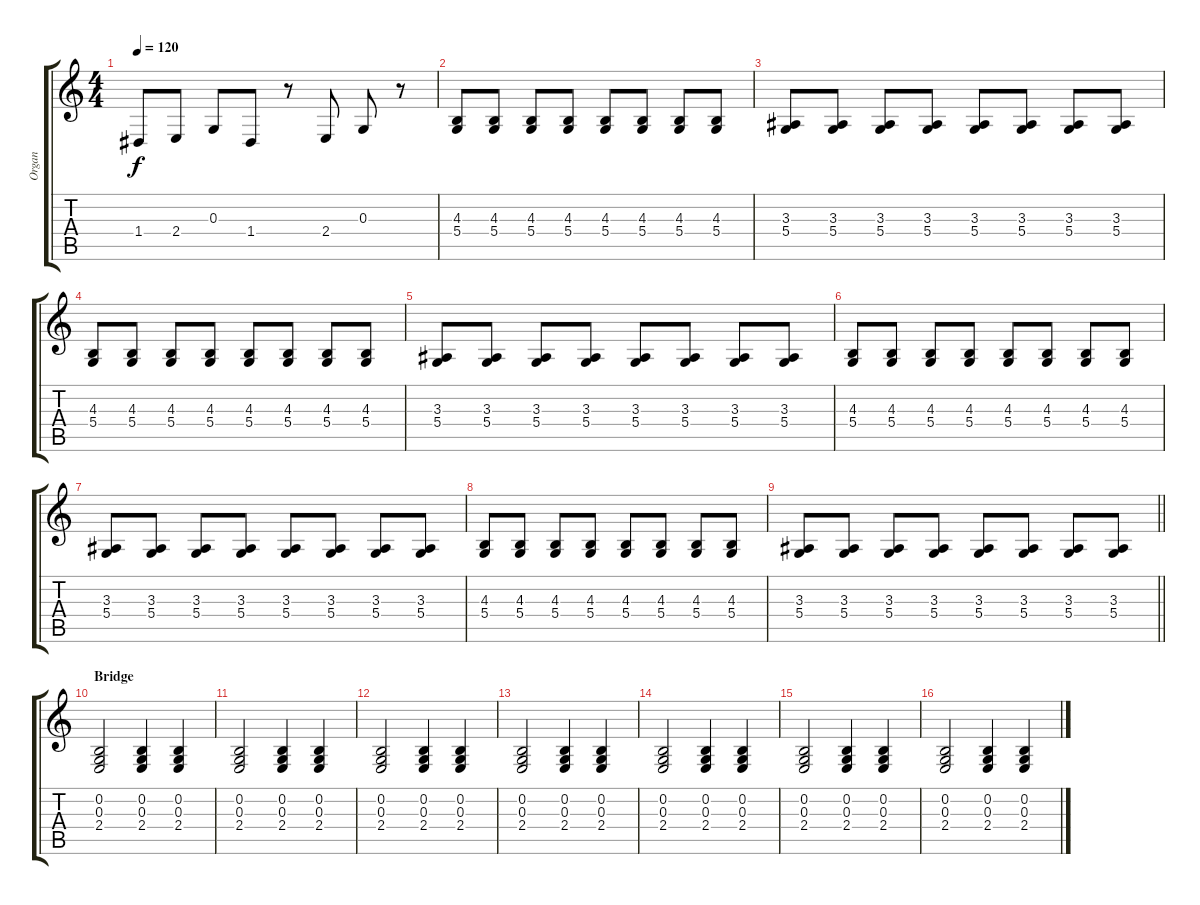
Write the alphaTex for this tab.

\track ("Organ" "Organ") {instrument reedorgan}
\staff {score tabs}
\tuning (E4 B3 G3 D3 A2 E2) {hide}
\ts (4 4)
\tempo 120
\clef g2
\ks c
1.4.8{dy f} 2.4.8 0.3.8 1.4.8 r.8 2.4.8 0.3.8 r.8 |
(4.3 5.4).8 (4.3 5.4).8 (4.3 5.4).8 (4.3 5.4).8 (4.3 5.4).8 (4.3 5.4).8 (4.3 5.4).8 (4.3 5.4).8 |
(3.3 5.4).8 (3.3 5.4).8 (3.3 5.4).8 (3.3 5.4).8 (3.3 5.4).8 (3.3 5.4).8 (3.3 5.4).8 (3.3 5.4).8 |
(4.3 5.4).8 (4.3 5.4).8 (4.3 5.4).8 (4.3 5.4).8 (4.3 5.4).8 (4.3 5.4).8 (4.3 5.4).8 (4.3 5.4).8 |
(3.3 5.4).8 (3.3 5.4).8 (3.3 5.4).8 (3.3 5.4).8 (3.3 5.4).8 (3.3 5.4).8 (3.3 5.4).8 (3.3 5.4).8 |
(4.3 5.4).8 (4.3 5.4).8 (4.3 5.4).8 (4.3 5.4).8 (4.3 5.4).8 (4.3 5.4).8 (4.3 5.4).8 (4.3 5.4).8 |
(3.3 5.4).8 (3.3 5.4).8 (3.3 5.4).8 (3.3 5.4).8 (3.3 5.4).8 (3.3 5.4).8 (3.3 5.4).8 (3.3 5.4).8 |
(4.3 5.4).8 (4.3 5.4).8 (4.3 5.4).8 (4.3 5.4).8 (4.3 5.4).8 (4.3 5.4).8 (4.3 5.4).8 (4.3 5.4).8 |
\barLineRight lightlight
(3.3 5.4).8 (3.3 5.4).8 (3.3 5.4).8 (3.3 5.4).8 (3.3 5.4).8 (3.3 5.4).8 (3.3 5.4).8 (3.3 5.4).8 |
\section ("" "Bridge")
(0.2 0.3 2.4).2{volume 7} (0.2 0.3 2.4).4 (0.2 0.3 2.4).4 |
(0.2 0.3 2.4).2 (0.2 0.3 2.4).4 (0.2 0.3 2.4).4 |
(0.2 0.3 2.4).2 (0.2 0.3 2.4).4 (0.2 0.3 2.4).4 |
(0.2 0.3 2.4).2 (0.2 0.3 2.4).4 (0.2 0.3 2.4).4 |
(0.2 0.3 2.4).2 (0.2 0.3 2.4).4 (0.2 0.3 2.4).4 |
(0.2 0.3 2.4).2 (0.2 0.3 2.4).4 (0.2 0.3 2.4).4 |
(0.2 0.3 2.4).2 (0.2 0.3 2.4).4 (0.2 0.3 2.4).4
